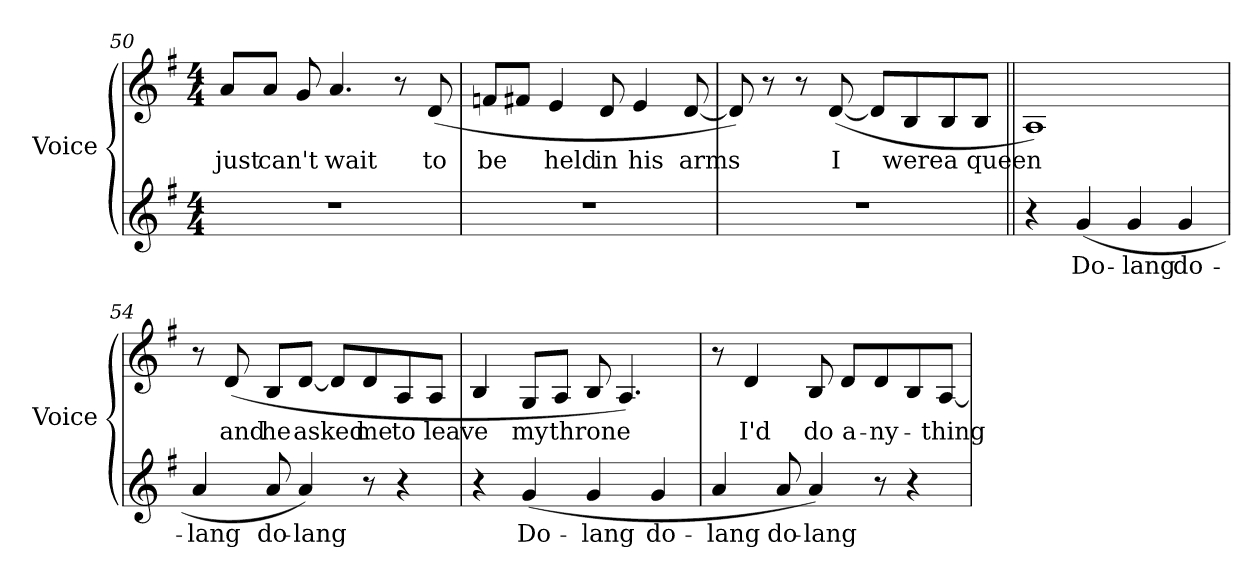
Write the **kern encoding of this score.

**kern	**text	**kern	**text
*part2	*part2	*part1	*part1
*staff2	*staff2	*staff1	*staff1
*I"Voice	*	*I"Voice	*
*I'Voice	*	*I'Voice	*
*clefG2	*	*clefG2	*
*k[f#]	*	*k[f#]	*
*G:	*	*G:	*
*M4/4	*	*M4/4	*
=50	=50	=50	=50
!	!	!	!LO:LY:b:color=#000000
1r	.	8ai/L	just
!	!	!	!LO:LY:b:color=#000000
.	.	8ai/J	can't
.	.	8gi/	.
!	!	!	!LO:LY:b:color=#000000
.	.	4.ai/	wait
.	.	8r	.
!	!	!	!LO:LY:b:color=#000000
.	.	(8di/	to
=51	=51	=51	=51
!	!	!	!LO:LY:b:color=#000000
1r	.	8fni/L	be
.	.	8f#Xi/J	.
!	!	!	!LO:LY:b:color=#000000
.	.	4ei/	held
!	!	!	!LO:LY:b:color=#000000
.	.	8di/	in
!	!	!	!LO:LY:b:color=#000000
.	.	4ei/	his
!	!	!	!LO:LY:b:color=#000000
.	.	[8di/	arms
=52	=52	=52	=52
1r	.	8di/])	.
.	.	8r	.
.	.	8r	.
!	!	!	!LO:LY:b:color=#000000
.	.	([8di/	I
.	.	8di/L]	.
!	!	!	!LO:LY:b:color=#000000
.	.	8Bi/	were
!	!	!	!LO:LY:b:color=#000000
.	.	8Bi/	a
!	!	!	!LO:LY:b:color=#000000
.	.	8Bi/J	queen
!!LO:LB:g=z
=53||	=53||	=53||	=53||
4r	.	1Ai)	.
!	!LO:LY:b:color=#000000	!	!
(4gi/	Do-	.	.
!	!LO:LY:b:color=#000000	!	!
4gi/	-lang	.	.
!	!LO:LY:b:color=#000000	!	!
4gi/	do-	.	.
=54	=54	=54	=54
!	!LO:LY:b:color=#000000	!	!
4ai/	-lang	8r	.
!	!	!	!LO:LY:b:color=#000000
.	.	(8di/	and
!	!LO:LY:b:color=#000000	!	!
!	!	!	!LO:LY:b:color=#000000
8ai/	do-	8Bi/L	he
!	!LO:LY:b:color=#000000	!	!
!	!	!	!LO:LY:b:color=#000000
4ai/)	-lang	[8di/J	asked
.	.	8di/L]	.
!	!	!	!LO:LY:b:color=#000000
8r	.	8di/	me
!	!	!	!LO:LY:b:color=#000000
4r	.	8Ai/	to
!	!	!	!LO:LY:b:color=#000000
.	.	8Ai/J	leave
=55	=55	=55	=55
4r	.	4Bi/	.
!	!LO:LY:b:color=#000000	!	!
!	!	!	!LO:LY:b:color=#000000
(4gi/	Do-	8Gi/L	my
!	!	!	!LO:LY:b:color=#000000
.	.	8Ai/J	throne
!	!LO:LY:b:color=#000000	!	!
4gi/	-lang	8Bi/	.
.	.	4.Ai/)	.
!	!LO:LY:b:color=#000000	!	!
4gi/	do-	.	.
=56	=56	=56	=56
!	!LO:LY:b:color=#000000	!	!
4ai/	-lang	8r	.
!	!	!	!LO:LY:b:color=#000000
.	.	4di/	I'd
!	!LO:LY:b:color=#000000	!	!
8ai/	do-	.	.
!	!LO:LY:b:color=#000000	!	!
!	!	!	!LO:LY:b:color=#000000
4ai/)	-lang	8Bi/	do
!	!	!	!LO:LY:b:color=#000000
.	.	8di/L	a-
!	!	!	!LO:LY:b:color=#000000
8r	.	8di/	-ny-
4r	.	8Bi/	.
!	!	!	!LO:LY:b:color=#000000
.	.	[8Ai/J	-thing
=	=	=	=
*-	*-	*-	*-
